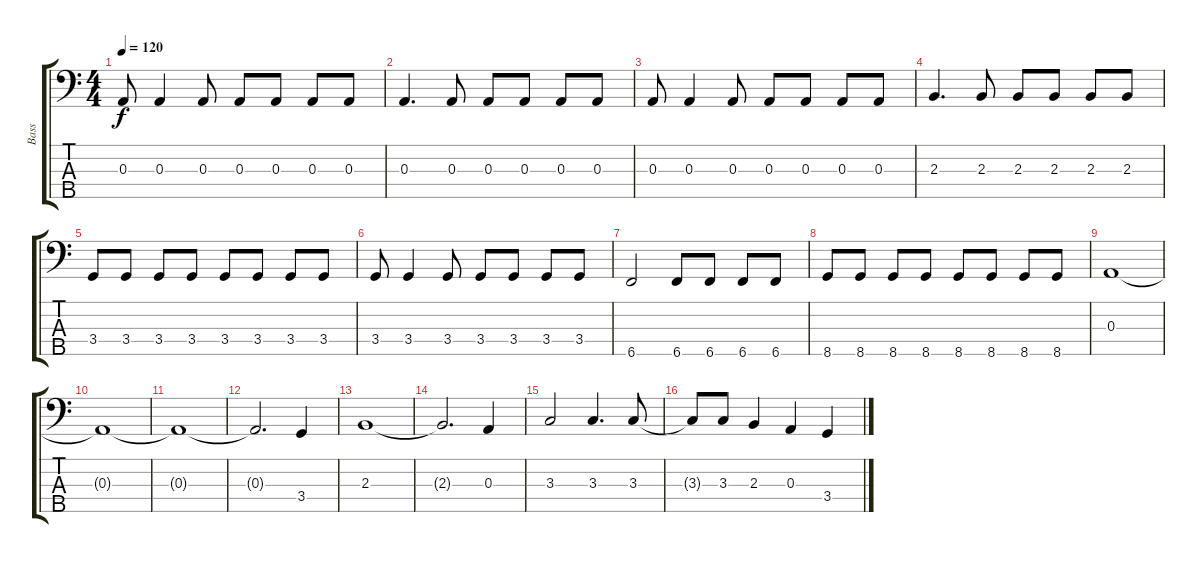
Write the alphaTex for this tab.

\track ("Bass" "Bass") {instrument electricbassfinger}
\staff {score tabs}
\tuning (G2 D2 A1 E1 B0) {hide}
\ts (4 4)
\tempo 120
\clef f4
\ks c
0.3.8{dy f} 0.3.4 0.3.8 0.3.8 0.3.8 0.3.8 0.3.8 |
0.3.4{d} 0.3.8 0.3.8 0.3.8 0.3.8 0.3.8 |
0.3.8 0.3.4 0.3.8 0.3.8 0.3.8 0.3.8 0.3.8 |
2.3.4{d} 2.3.8 2.3.8 2.3.8 2.3.8 2.3.8 |
3.4.8 3.4.8 3.4.8 3.4.8 3.4.8 3.4.8 3.4.8 3.4.8 |
3.4.8 3.4.4 3.4.8 3.4.8 3.4.8 3.4.8 3.4.8 |
6.5.2 6.5.8 6.5.8 6.5.8 6.5.8 |
8.5.8 8.5.8 8.5.8 8.5.8 8.5.8 8.5.8 8.5.8 8.5.8 |
0.3.1 |
0.3{t}.1 |
0.3{t}.1 |
0.3{t}.2{d} 3.4.4 |
2.3.1 |
2.3{t}.2{d} 0.3.4 |
3.3.2 3.3.4{d} 3.3.8 |
3.3{t}.8 3.3.8 2.3.4 0.3.4 3.4.4
